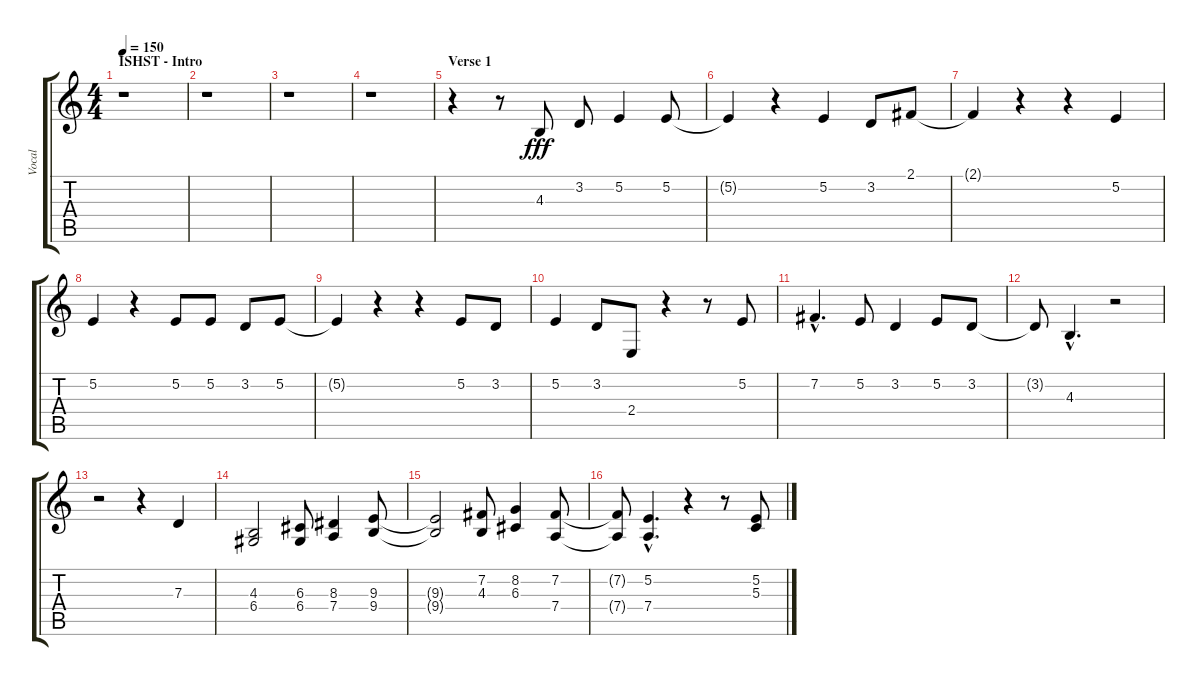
\track ("Vocal" "Vocal") {instrument altosax}
\staff {score tabs}
\tuning (E4 B3 G3 D3 A2 E2) {hide}
\ts (4 4)
\section ("" "ISHST - Intro   ")
\tempo 150
\clef g2
\ks c
r.1{dy fff instrument altosax} |
r.1 |
r.1 |
r.1 |
\section ("" "Verse 1")
r.4 r.8 4.3.8 3.2.8 5.2.4 5.2.8 |
5.2{t}.4 r.4 5.2.4 3.2.8 2.1.8 |
2.1{t}.4 r.4 r.4 5.2.4 |
5.2.4 r.4 5.2.8 5.2.8 3.2.8 5.2.8 |
5.2{t}.4 r.4 r.4 5.2.8 3.2.8 |
5.2.4 3.2.8 2.4.8 r.4 r.8 5.2.8 |
7.2{hac}.4{d} 5.2.8 3.2.4 5.2.8 3.2.8 |
3.2{t}.8 4.3{hac}.4{d} r.2 |
r.2 r.4 7.3.4 |
(4.3 6.4).2 (6.3 6.4).8 (8.3 7.4).4 (9.3 9.4).8 |
(9.3{t} 9.4{t}).2 (7.2 4.3).8 (8.2 6.3).4 (7.2 7.4).8 |
(7.2{t} 7.4{t}).8 (5.2{hac} 7.4{hac}).4{d} r.4 r.8 (5.2 5.3).8
